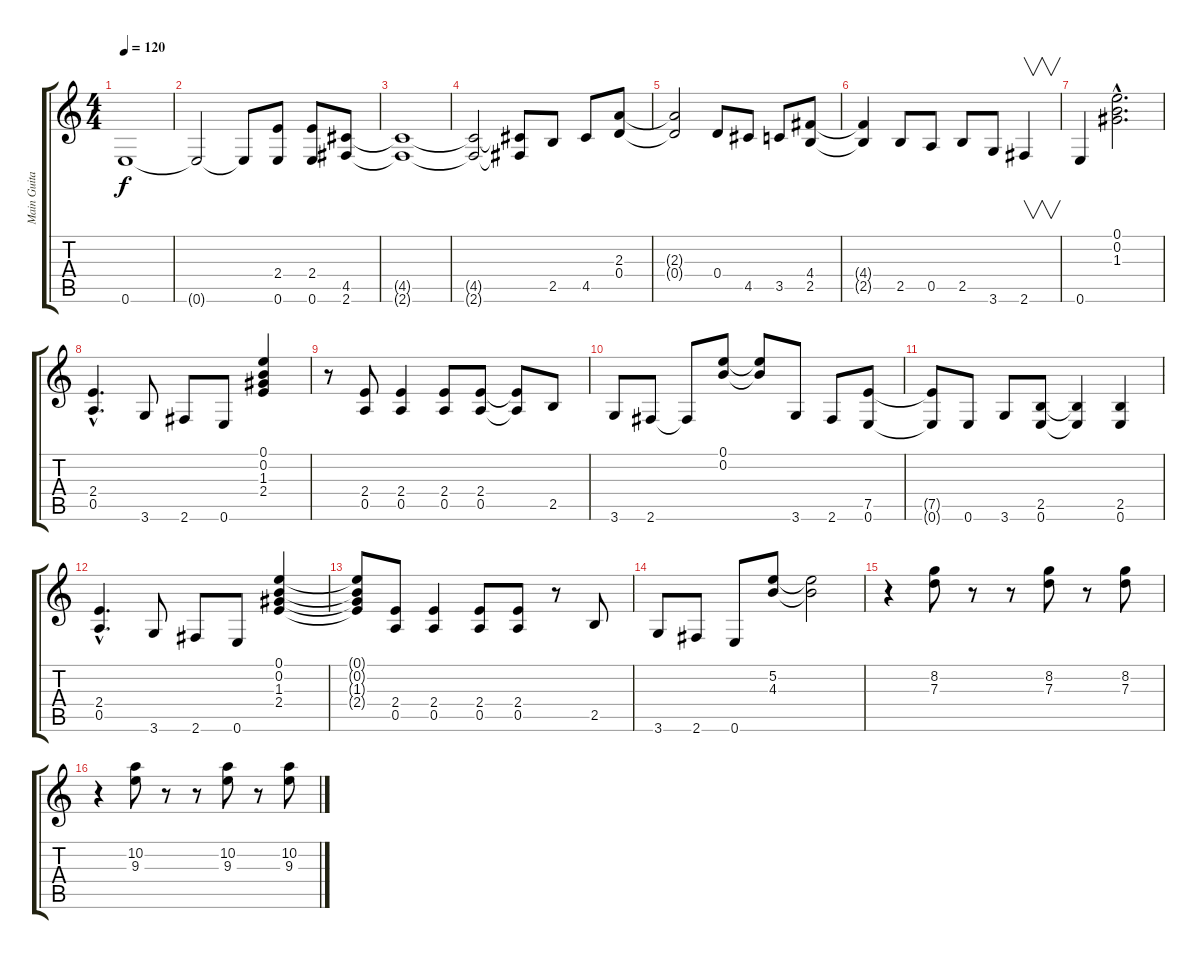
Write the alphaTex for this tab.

\track ("Main Guitar" "Main Guita") {instrument overdrivenguitar}
\staff {score tabs}
\tuning (E4 B3 G3 D3 A2 E2) {hide}
\ts (4 4)
\tempo 120
\clef g2
\ks c
0.6{t}.1{dy f} |
0.6{t}.2 0.6{t}.8 (2.4 0.6).8 (2.4 0.6).8 (4.5 2.6).8 |
(4.5{t} 2.6{t}).1 |
(4.5{t} 2.6{t}).2 (4.5{t} 2.6{t}).8 2.5.8 4.5.8 (2.3 0.4).8 |
(2.3{t} 0.4{t}).2 0.4.8 4.5.8 3.5.8 (4.4 2.5).8 |
(4.4{t} 2.5{t}).4 2.5.8 0.5.8 2.5.8 3.6.8 2.6.4{v} |
0.6.4 (0.1{hac} 0.2{hac} 1.3{hac}).2{d} |
(2.4{hac} 0.5{hac}).4{d} 3.6.8 2.6.8 0.6.8 (0.1 0.2 1.3 2.4).4 |
r.8 (2.4 0.5).8 (2.4 0.5).4 (2.4 0.5).8 (2.4 0.5).8 (2.4{t} 0.5{t}).8 2.5.8 |
3.6.8 2.6.8 2.6{t}.8 (0.1 0.2).8 (0.1{t} 0.2{t}).8 3.6.8 2.6.8 (7.5 0.6).8 |
(7.5{t} 0.6{t}).8 0.6.8 3.6.8 (2.5 0.6).8 (2.5{t} 0.6{t}).4 (2.5 0.6).4 |
(2.4{hac} 0.5{hac}).4{d} 3.6.8 2.6.8 0.6.8 (0.1 0.2 1.3 2.4).4 |
(0.1{t} 0.2{t} 1.3{t} 2.4{t}).8 (2.4 0.5).8 (2.4 0.5).4 (2.4 0.5).8 (2.4 0.5).8 r.8 2.5.8 |
3.6.8 2.6.8 0.6.8 (5.2 4.3).8 (5.2{t} 4.3{t}).2 |
r.4 (8.2 7.3).8 r.8 r.8 (8.2 7.3).8 r.8 (8.2 7.3).8 |
r.4 (10.2 9.3).8 r.8 r.8 (10.2 9.3).8 r.8 (10.2 9.3).8
